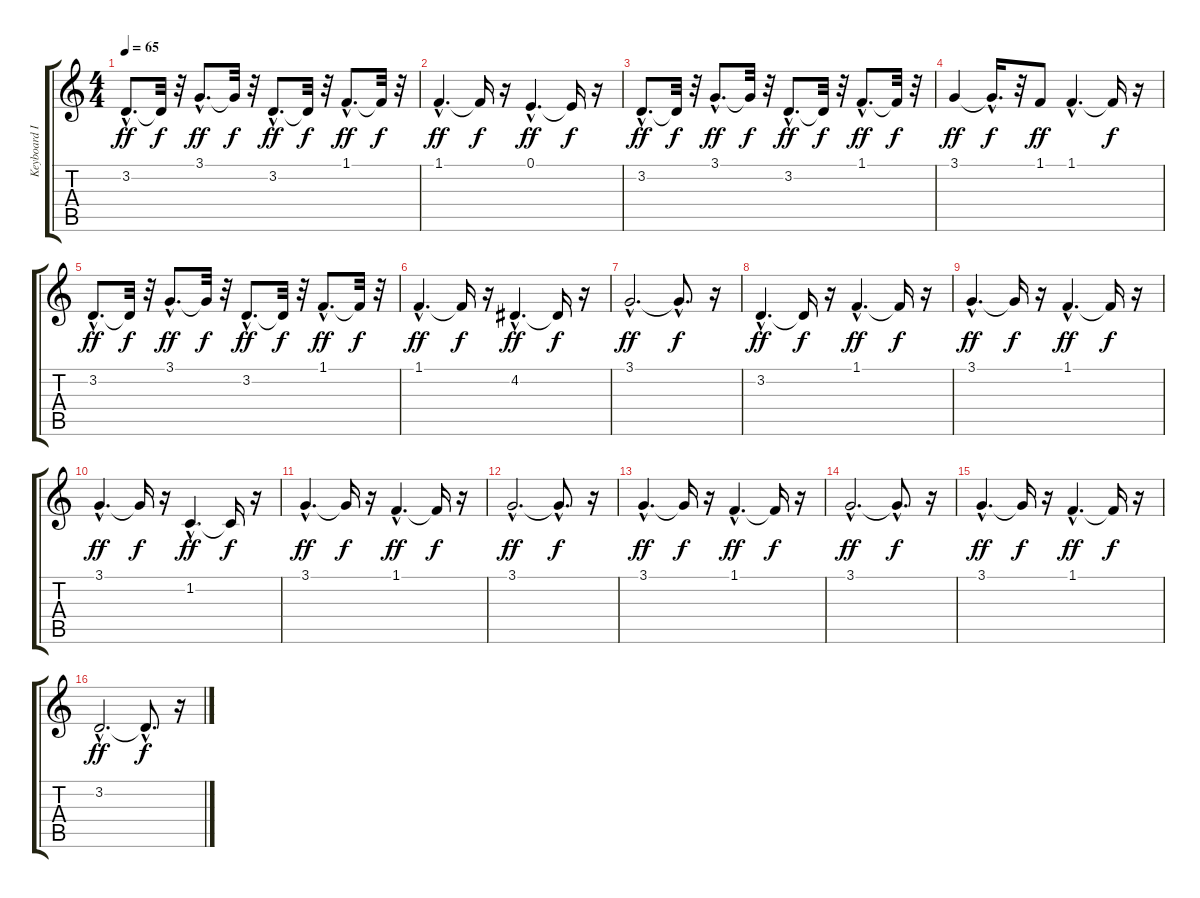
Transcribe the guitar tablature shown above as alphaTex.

\track ("Keyboard I" "Keyboard I") {instrument pad2warm}
\staff {score tabs}
\tuning (E4 B3 G3 D3 A2 E2) {hide}
\ts (4 4)
\tempo 65
\clef g2
\ks c
3.2{hac}.8{d dy ff} 3.2{t}.32{dy f} r.32 3.1{hac}.8{d dy ff} 3.1{t}.32{dy f} r.32 3.2{hac}.8{d dy ff} 3.2{t}.32{dy f} r.32 1.1{hac}.8{d dy ff} 1.1{t}.32{dy f} r.32 |
1.1{hac}.4{d dy ff} 1.1{t}.16{dy f} r.16 0.1{hac}.4{d dy ff} 0.1{t}.16{dy f} r.16 |
3.2{hac}.8{d dy ff} 3.2{t}.32{dy f} r.32 3.1{hac}.8{d dy ff} 3.1{t}.32{dy f} r.32 3.2{hac}.8{d dy ff} 3.2{t}.32{dy f} r.32 1.1{hac}.8{d dy ff} 1.1{t}.32{dy f} r.32 |
3.1.4{dy ff} 3.1{hac t}.16{d dy f} r.32 1.1.8{dy ff} 1.1{hac}.4{d} 1.1{t}.16{dy f} r.16 |
3.2{hac}.8{d dy ff} 3.2{t}.32{dy f} r.32 3.1{hac}.8{d dy ff} 3.1{t}.32{dy f} r.32 3.2{hac}.8{d dy ff} 3.2{t}.32{dy f} r.32 1.1{hac}.8{d dy ff} 1.1{t}.32{dy f} r.32 |
1.1{hac}.4{d dy ff} 1.1{t}.16{dy f} r.16 4.2{hac}.4{d dy ff} 4.2{t}.16{dy f} r.16 |
3.1{hac}.2{d dy ff} 3.1{hac t}.8{d dy f} r.16 |
3.2{hac}.4{d dy ff} 3.2{t}.16{dy f} r.16 1.1{hac}.4{d dy ff} 1.1{t}.16{dy f} r.16 |
3.1{hac}.4{d dy ff} 3.1{t}.16{dy f} r.16 1.1{hac}.4{d dy ff} 1.1{t}.16{dy f} r.16 |
3.1{hac}.4{d dy ff} 3.1{t}.16{dy f} r.16 1.2{hac}.4{d dy ff} 1.2{t}.16{dy f} r.16 |
3.1{hac}.4{d dy ff} 3.1{t}.16{dy f} r.16 1.1{hac}.4{d dy ff} 1.1{t}.16{dy f} r.16 |
3.1{hac}.2{d dy ff} 3.1{hac t}.8{d dy f} r.16 |
3.1{hac}.4{d dy ff} 3.1{t}.16{dy f} r.16 1.1{hac}.4{d dy ff} 1.1{t}.16{dy f} r.16 |
3.1{hac}.2{d dy ff} 3.1{hac t}.8{d dy f} r.16 |
3.1{hac}.4{d dy ff} 3.1{t}.16{dy f} r.16 1.1{hac}.4{d dy ff} 1.1{t}.16{dy f} r.16 |
3.2{hac}.2{d dy ff} 3.2{hac t}.8{d dy f} r.16
